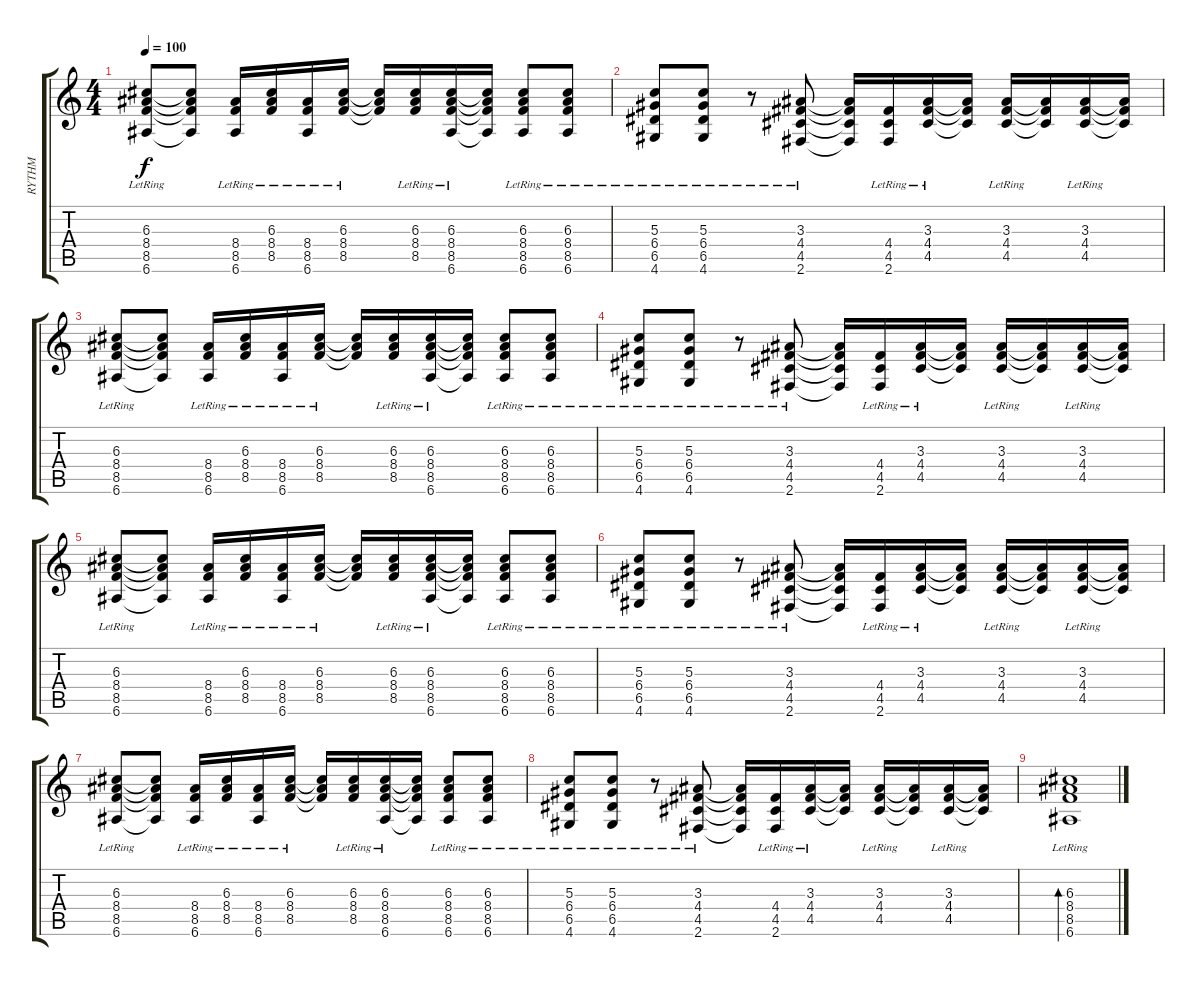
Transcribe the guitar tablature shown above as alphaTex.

\track ("RYTHM" "RYTHM") {instrument acousticguitarsteel}
\staff {score tabs}
\tuning (E4 B3 G3 D3 A2 E2) {hide}
\ts (4 4)
\tempo 100
\clef g2
\ks c
(6.3{lr} 8.4{lr} 8.5{lr} 6.6{lr}).8{dy f} (6.3{t} 8.4{t} 8.5{t} 6.6{t}).8 (8.4{lr} 8.5{lr} 6.6{lr}).16 (6.3{lr} 8.4{lr} 8.5{lr}).16 (8.4{lr} 8.5{lr} 6.6{lr}).16 (6.3{lr} 8.4{lr} 8.5{lr}).16 (6.3{t} 8.4{t} 8.5{t}).16 (6.3{lr} 8.4{lr} 8.5{lr}).16 (6.3{lr} 8.4{lr} 8.5{lr} 6.6{lr}).16 (6.3{t} 8.4{t} 8.5{t} 6.6{t}).16 (6.3{lr} 8.4{lr} 8.5{lr} 6.6{lr}).8 (6.3{lr} 8.4{lr} 8.5{lr} 6.6{lr}).8 |
(5.3{lr} 6.4{lr} 6.5{lr} 4.6{lr}).8 (5.3{lr} 6.4{lr} 6.5{lr} 4.6{lr}).8 r.8 (3.3{lr} 4.4{lr} 4.5{lr} 2.6{lr}).8 (3.3{t} 4.4{t} 4.5{t} 2.6{t}).16 (4.4{lr} 4.5{lr} 2.6{lr}).16 (3.3{lr} 4.4{lr} 4.5{lr}).16 (3.3{t} 4.4{t} 4.5{t}).16 (3.3{lr} 4.4{lr} 4.5{lr}).16 (3.3{t} 4.4{t} 4.5{t}).16 (3.3{lr} 4.4{lr} 4.5{lr}).16 (3.3{t} 4.4{t} 4.5{t}).16 |
(6.3{lr} 8.4{lr} 8.5{lr} 6.6{lr}).8 (6.3{t} 8.4{t} 8.5{t} 6.6{t}).8 (8.4{lr} 8.5{lr} 6.6{lr}).16 (6.3{lr} 8.4{lr} 8.5{lr}).16 (8.4{lr} 8.5{lr} 6.6{lr}).16 (6.3{lr} 8.4{lr} 8.5{lr}).16 (6.3{t} 8.4{t} 8.5{t}).16 (6.3{lr} 8.4{lr} 8.5{lr}).16 (6.3{lr} 8.4{lr} 8.5{lr} 6.6{lr}).16 (6.3{t} 8.4{t} 8.5{t} 6.6{t}).16 (6.3{lr} 8.4{lr} 8.5{lr} 6.6{lr}).8 (6.3{lr} 8.4{lr} 8.5{lr} 6.6{lr}).8 |
(5.3{lr} 6.4{lr} 6.5{lr} 4.6{lr}).8 (5.3{lr} 6.4{lr} 6.5{lr} 4.6{lr}).8 r.8 (3.3{lr} 4.4{lr} 4.5{lr} 2.6{lr}).8 (3.3{t} 4.4{t} 4.5{t} 2.6{t}).16 (4.4{lr} 4.5{lr} 2.6{lr}).16 (3.3{lr} 4.4{lr} 4.5{lr}).16 (3.3{t} 4.4{t} 4.5{t}).16 (3.3{lr} 4.4{lr} 4.5{lr}).16 (3.3{t} 4.4{t} 4.5{t}).16 (3.3{lr} 4.4{lr} 4.5{lr}).16 (3.3{t} 4.4{t} 4.5{t}).16 |
(6.3{lr} 8.4{lr} 8.5{lr} 6.6{lr}).8 (6.3{t} 8.4{t} 8.5{t} 6.6{t}).8 (8.4{lr} 8.5{lr} 6.6{lr}).16 (6.3{lr} 8.4{lr} 8.5{lr}).16 (8.4{lr} 8.5{lr} 6.6{lr}).16 (6.3{lr} 8.4{lr} 8.5{lr}).16 (6.3{t} 8.4{t} 8.5{t}).16 (6.3{lr} 8.4{lr} 8.5{lr}).16 (6.3{lr} 8.4{lr} 8.5{lr} 6.6{lr}).16 (6.3{t} 8.4{t} 8.5{t} 6.6{t}).16 (6.3{lr} 8.4{lr} 8.5{lr} 6.6{lr}).8 (6.3{lr} 8.4{lr} 8.5{lr} 6.6{lr}).8 |
(5.3{lr} 6.4{lr} 6.5{lr} 4.6{lr}).8 (5.3{lr} 6.4{lr} 6.5{lr} 4.6{lr}).8 r.8 (3.3{lr} 4.4{lr} 4.5{lr} 2.6{lr}).8 (3.3{t} 4.4{t} 4.5{t} 2.6{t}).16 (4.4{lr} 4.5{lr} 2.6{lr}).16 (3.3{lr} 4.4{lr} 4.5{lr}).16 (3.3{t} 4.4{t} 4.5{t}).16 (3.3{lr} 4.4{lr} 4.5{lr}).16 (3.3{t} 4.4{t} 4.5{t}).16 (3.3{lr} 4.4{lr} 4.5{lr}).16 (3.3{t} 4.4{t} 4.5{t}).16 |
(6.3{lr} 8.4{lr} 8.5{lr} 6.6{lr}).8 (6.3{t} 8.4{t} 8.5{t} 6.6{t}).8 (8.4{lr} 8.5{lr} 6.6{lr}).16 (6.3{lr} 8.4{lr} 8.5{lr}).16 (8.4{lr} 8.5{lr} 6.6{lr}).16 (6.3{lr} 8.4{lr} 8.5{lr}).16 (6.3{t} 8.4{t} 8.5{t}).16 (6.3{lr} 8.4{lr} 8.5{lr}).16 (6.3{lr} 8.4{lr} 8.5{lr} 6.6{lr}).16 (6.3{t} 8.4{t} 8.5{t} 6.6{t}).16 (6.3{lr} 8.4{lr} 8.5{lr} 6.6{lr}).8 (6.3{lr} 8.4{lr} 8.5{lr} 6.6{lr}).8 |
(5.3{lr} 6.4{lr} 6.5{lr} 4.6{lr}).8 (5.3{lr} 6.4{lr} 6.5{lr} 4.6{lr}).8 r.8 (3.3{lr} 4.4{lr} 4.5{lr} 2.6{lr}).8 (3.3{t} 4.4{t} 4.5{t} 2.6{t}).16 (4.4{lr} 4.5{lr} 2.6{lr}).16 (3.3{lr} 4.4{lr} 4.5{lr}).16 (3.3{t} 4.4{t} 4.5{t}).16 (3.3{lr} 4.4{lr} 4.5{lr}).16 (3.3{t} 4.4{t} 4.5{t}).16 (3.3{lr} 4.4{lr} 4.5{lr}).16 (3.3{t} 4.4{t} 4.5{t}).16 |
(6.3{lr} 8.4{lr} 8.5{lr} 6.6{lr}).1{bd 120}
